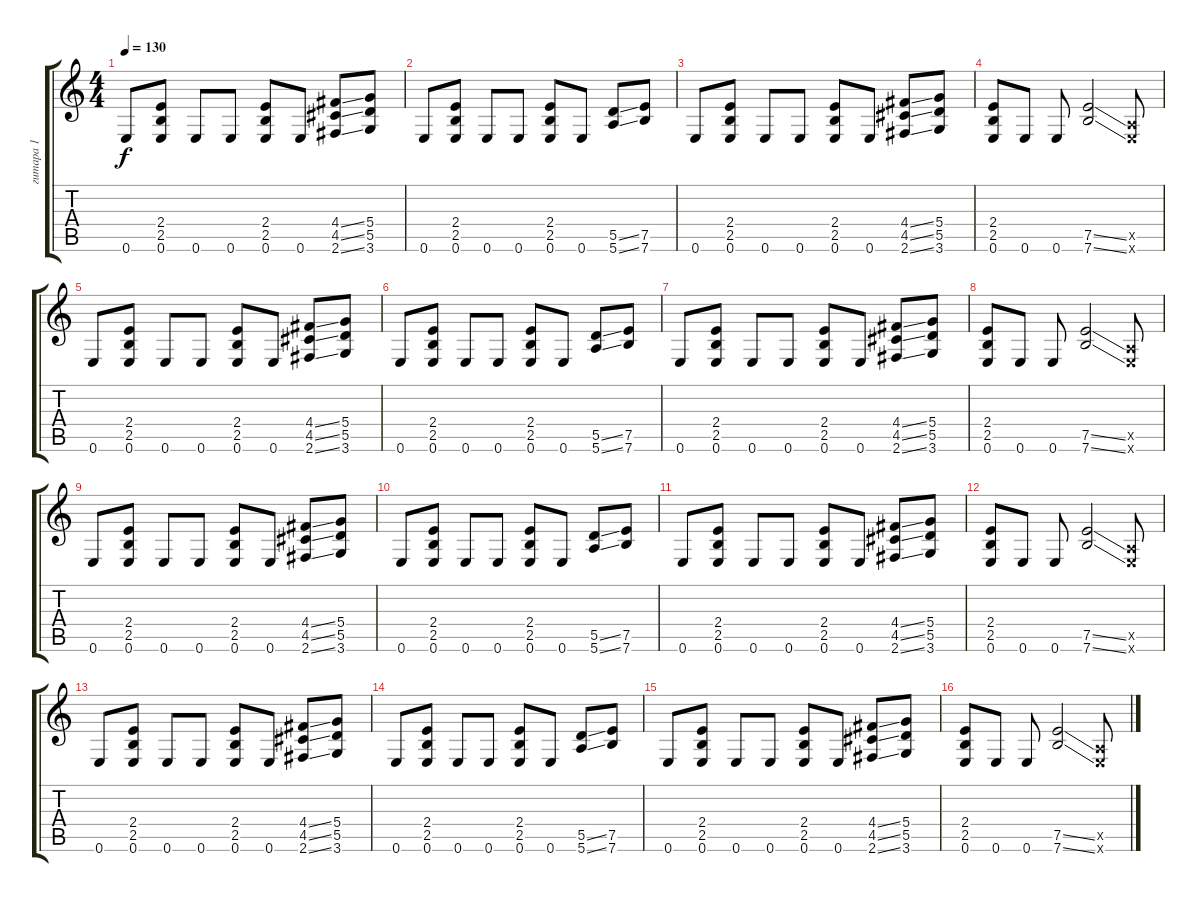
\track ("гитара 1" "гитара 1") {instrument distortionguitar}
\staff {score tabs}
\tuning (E4 B3 G3 D3 A2 E2) {hide}
\ts (4 4)
\tempo 130
\clef g2
\ks c
0.6.8{dy f} (2.4 2.5 0.6).8 0.6.8 0.6.8 (2.4 2.5 0.6).8 0.6.8 (4.4{ss} 4.5{ss} 2.6{ss}).8 (5.4 5.5 3.6).8 |
0.6.8 (2.4 2.5 0.6).8 0.6.8 0.6.8 (2.4 2.5 0.6).8 0.6.8 (5.5{ss} 5.6{ss}).8 (7.5 7.6).8 |
0.6.8 (2.4 2.5 0.6).8 0.6.8 0.6.8 (2.4 2.5 0.6).8 0.6.8 (4.4{ss} 4.5{ss} 2.6{ss}).8 (5.4 5.5 3.6).8 |
(2.4 2.5 0.6).8 0.6.8 0.6.8 (7.5{ss} 7.6{ss}).2 (0.5{x} 0.6{x}).8 |
0.6.8 (2.4 2.5 0.6).8 0.6.8 0.6.8 (2.4 2.5 0.6).8 0.6.8 (4.4{ss} 4.5{ss} 2.6{ss}).8 (5.4 5.5 3.6).8 |
0.6.8 (2.4 2.5 0.6).8 0.6.8 0.6.8 (2.4 2.5 0.6).8 0.6.8 (5.5{ss} 5.6{ss}).8 (7.5 7.6).8 |
0.6.8 (2.4 2.5 0.6).8 0.6.8 0.6.8 (2.4 2.5 0.6).8 0.6.8 (4.4{ss} 4.5{ss} 2.6{ss}).8 (5.4 5.5 3.6).8 |
(2.4 2.5 0.6).8 0.6.8 0.6.8 (7.5{ss} 7.6{ss}).2 (0.5{x} 0.6{x}).8 |
0.6.8 (2.4 2.5 0.6).8 0.6.8 0.6.8 (2.4 2.5 0.6).8 0.6.8 (4.4{ss} 4.5{ss} 2.6{ss}).8 (5.4 5.5 3.6).8 |
0.6.8 (2.4 2.5 0.6).8 0.6.8 0.6.8 (2.4 2.5 0.6).8 0.6.8 (5.5{ss} 5.6{ss}).8 (7.5 7.6).8 |
0.6.8 (2.4 2.5 0.6).8 0.6.8 0.6.8 (2.4 2.5 0.6).8 0.6.8 (4.4{ss} 4.5{ss} 2.6{ss}).8 (5.4 5.5 3.6).8 |
(2.4 2.5 0.6).8 0.6.8 0.6.8 (7.5{ss} 7.6{ss}).2 (0.5{x} 0.6{x}).8 |
0.6.8 (2.4 2.5 0.6).8 0.6.8 0.6.8 (2.4 2.5 0.6).8 0.6.8 (4.4{ss} 4.5{ss} 2.6{ss}).8 (5.4 5.5 3.6).8 |
0.6.8 (2.4 2.5 0.6).8 0.6.8 0.6.8 (2.4 2.5 0.6).8 0.6.8 (5.5{ss} 5.6{ss}).8 (7.5 7.6).8 |
0.6.8 (2.4 2.5 0.6).8 0.6.8 0.6.8 (2.4 2.5 0.6).8 0.6.8 (4.4{ss} 4.5{ss} 2.6{ss}).8 (5.4 5.5 3.6).8 |
(2.4 2.5 0.6).8 0.6.8 0.6.8 (7.5{ss} 7.6{ss}).2 (0.5{x} 0.6{x}).8
